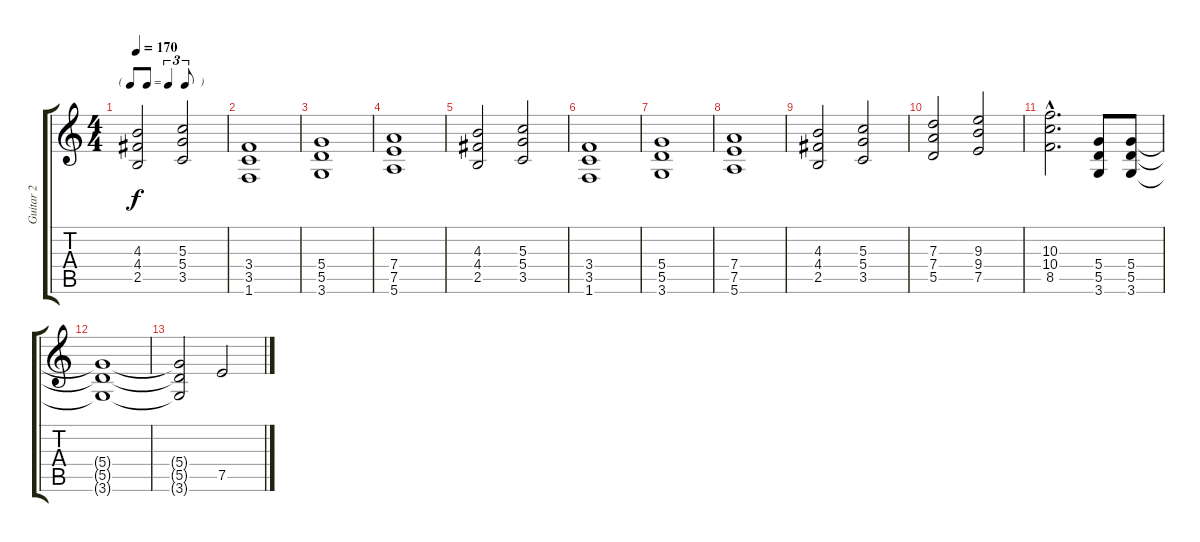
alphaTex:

\track ("Guitar 2" "Guitar 2") {instrument overdrivenguitar}
\staff {score tabs}
\tuning (E4 B3 G3 D3 A2 E2) {hide}
\ts (4 4)
\tf triplet8th
\tempo 170
\clef g2
\ks c
(4.3 4.4 2.5).2{dy f} (5.3 5.4 3.5).2 |
(3.4 3.5 1.6).1 |
(5.4 5.5 3.6).1 |
(7.4 7.5 5.6).1 |
(4.3 4.4 2.5).2 (5.3 5.4 3.5).2 |
(3.4 3.5 1.6).1 |
(5.4 5.5 3.6).1 |
(7.4 7.5 5.6).1 |
(4.3 4.4 2.5).2 (5.3 5.4 3.5).2 |
(7.3 7.4 5.5).2 (9.3 9.4 7.5).2 |
(10.3{hac} 10.4{hac} 8.5{hac}).2{d} (5.4 5.5 3.6).8 (5.4 5.5 3.6).8 |
(5.4{t} 5.5{t} 3.6{t}).1 |
(5.4{t} 5.5{t} 3.6{t}).2 7.5.2
